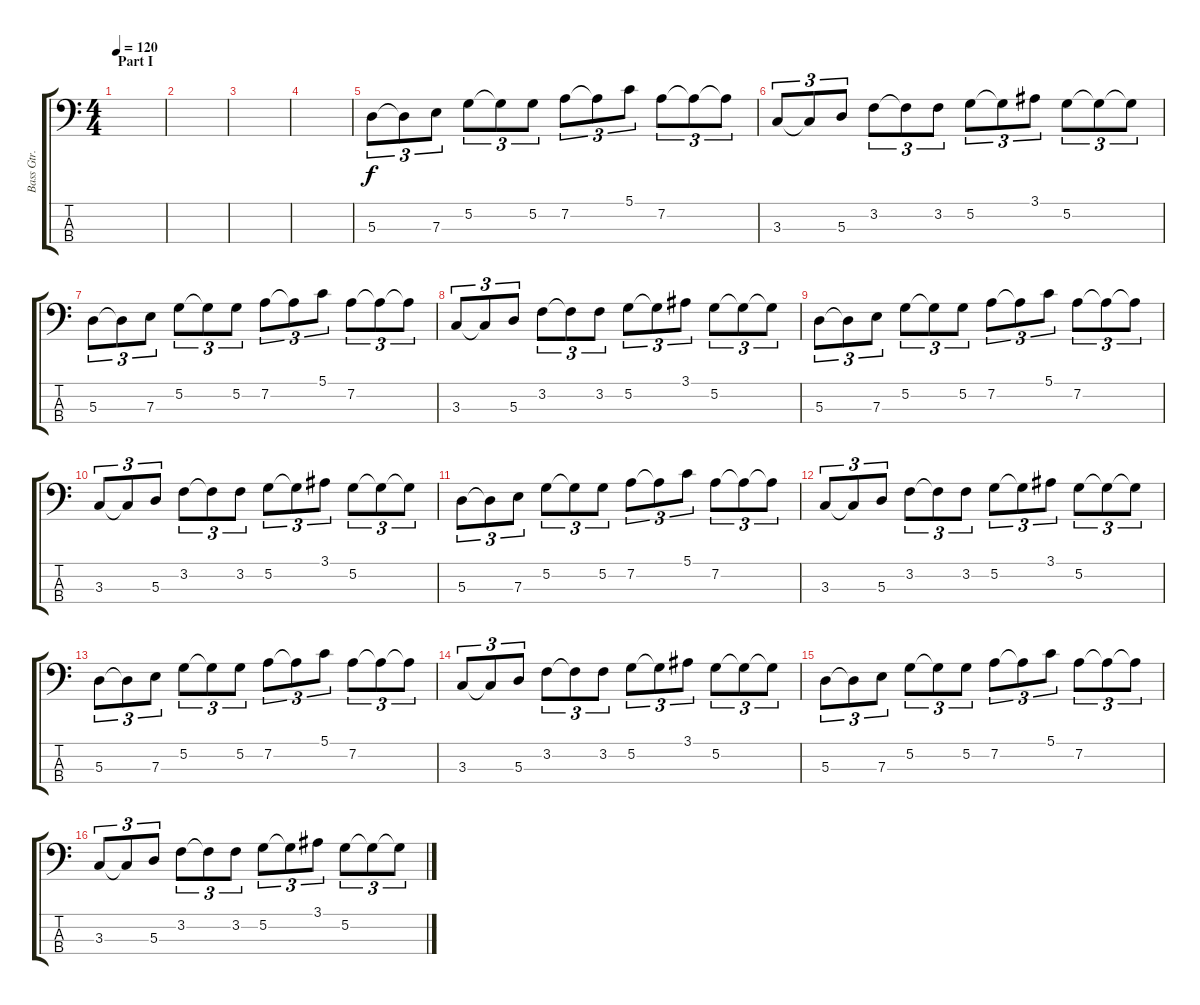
\track ("Bass Gtr." "Bass Gtr.") {instrument slapbass1}
\staff {score tabs}
\tuning (G2 D2 A1 E1) {hide}
\ts (4 4)
\section ("" "Part I")
\tempo 120
\clef f4
\ks c
|
|
|
|
5.3.8{tu (3 2)} 5.3{t}.8{tu (3 2)} 7.3.8{tu (3 2)} 5.2.8{tu (3 2)} 5.2{t}.8{tu (3 2)} 5.2.8{tu (3 2)} 7.2.8{tu (3 2)} 7.2{t}.8{tu (3 2)} 5.1.8{tu (3 2)} 7.2.8{tu (3 2)} 7.2{t}.8{tu (3 2)} 7.2{t}.8{tu (3 2)} |
3.3.8{tu (3 2)} 3.3{t}.8{tu (3 2)} 5.3.8{tu (3 2)} 3.2.8{tu (3 2)} 3.2{t}.8{tu (3 2)} 3.2.8{tu (3 2)} 5.2.8{tu (3 2)} 5.2{t}.8{tu (3 2)} 3.1.8{tu (3 2)} 5.2.8{tu (3 2)} 5.2{t}.8{tu (3 2)} 5.2{t}.8{tu (3 2)} |
5.3.8{tu (3 2)} 5.3{t}.8{tu (3 2)} 7.3.8{tu (3 2)} 5.2.8{tu (3 2)} 5.2{t}.8{tu (3 2)} 5.2.8{tu (3 2)} 7.2.8{tu (3 2)} 7.2{t}.8{tu (3 2)} 5.1.8{tu (3 2)} 7.2.8{tu (3 2)} 7.2{t}.8{tu (3 2)} 7.2{t}.8{tu (3 2)} |
3.3.8{tu (3 2)} 3.3{t}.8{tu (3 2)} 5.3.8{tu (3 2)} 3.2.8{tu (3 2)} 3.2{t}.8{tu (3 2)} 3.2.8{tu (3 2)} 5.2.8{tu (3 2)} 5.2{t}.8{tu (3 2)} 3.1.8{tu (3 2)} 5.2.8{tu (3 2)} 5.2{t}.8{tu (3 2)} 5.2{t}.8{tu (3 2)} |
5.3.8{tu (3 2)} 5.3{t}.8{tu (3 2)} 7.3.8{tu (3 2)} 5.2.8{tu (3 2)} 5.2{t}.8{tu (3 2)} 5.2.8{tu (3 2)} 7.2.8{tu (3 2)} 7.2{t}.8{tu (3 2)} 5.1.8{tu (3 2)} 7.2.8{tu (3 2)} 7.2{t}.8{tu (3 2)} 7.2{t}.8{tu (3 2)} |
3.3.8{tu (3 2)} 3.3{t}.8{tu (3 2)} 5.3.8{tu (3 2)} 3.2.8{tu (3 2)} 3.2{t}.8{tu (3 2)} 3.2.8{tu (3 2)} 5.2.8{tu (3 2)} 5.2{t}.8{tu (3 2)} 3.1.8{tu (3 2)} 5.2.8{tu (3 2)} 5.2{t}.8{tu (3 2)} 5.2{t}.8{tu (3 2)} |
5.3.8{tu (3 2)} 5.3{t}.8{tu (3 2)} 7.3.8{tu (3 2)} 5.2.8{tu (3 2)} 5.2{t}.8{tu (3 2)} 5.2.8{tu (3 2)} 7.2.8{tu (3 2)} 7.2{t}.8{tu (3 2)} 5.1.8{tu (3 2)} 7.2.8{tu (3 2)} 7.2{t}.8{tu (3 2)} 7.2{t}.8{tu (3 2)} |
3.3.8{tu (3 2)} 3.3{t}.8{tu (3 2)} 5.3.8{tu (3 2)} 3.2.8{tu (3 2)} 3.2{t}.8{tu (3 2)} 3.2.8{tu (3 2)} 5.2.8{tu (3 2)} 5.2{t}.8{tu (3 2)} 3.1.8{tu (3 2)} 5.2.8{tu (3 2)} 5.2{t}.8{tu (3 2)} 5.2{t}.8{tu (3 2)} |
5.3.8{tu (3 2)} 5.3{t}.8{tu (3 2)} 7.3.8{tu (3 2)} 5.2.8{tu (3 2)} 5.2{t}.8{tu (3 2)} 5.2.8{tu (3 2)} 7.2.8{tu (3 2)} 7.2{t}.8{tu (3 2)} 5.1.8{tu (3 2)} 7.2.8{tu (3 2)} 7.2{t}.8{tu (3 2)} 7.2{t}.8{tu (3 2)} |
3.3.8{tu (3 2)} 3.3{t}.8{tu (3 2)} 5.3.8{tu (3 2)} 3.2.8{tu (3 2)} 3.2{t}.8{tu (3 2)} 3.2.8{tu (3 2)} 5.2.8{tu (3 2)} 5.2{t}.8{tu (3 2)} 3.1.8{tu (3 2)} 5.2.8{tu (3 2)} 5.2{t}.8{tu (3 2)} 5.2{t}.8{tu (3 2)} |
5.3.8{tu (3 2)} 5.3{t}.8{tu (3 2)} 7.3.8{tu (3 2)} 5.2.8{tu (3 2)} 5.2{t}.8{tu (3 2)} 5.2.8{tu (3 2)} 7.2.8{tu (3 2)} 7.2{t}.8{tu (3 2)} 5.1.8{tu (3 2)} 7.2.8{tu (3 2)} 7.2{t}.8{tu (3 2)} 7.2{t}.8{tu (3 2)} |
3.3.8{tu (3 2)} 3.3{t}.8{tu (3 2)} 5.3.8{tu (3 2)} 3.2.8{tu (3 2)} 3.2{t}.8{tu (3 2)} 3.2.8{tu (3 2)} 5.2.8{tu (3 2)} 5.2{t}.8{tu (3 2)} 3.1.8{tu (3 2)} 5.2.8{tu (3 2)} 5.2{t}.8{tu (3 2)} 5.2{t}.8{tu (3 2)}
